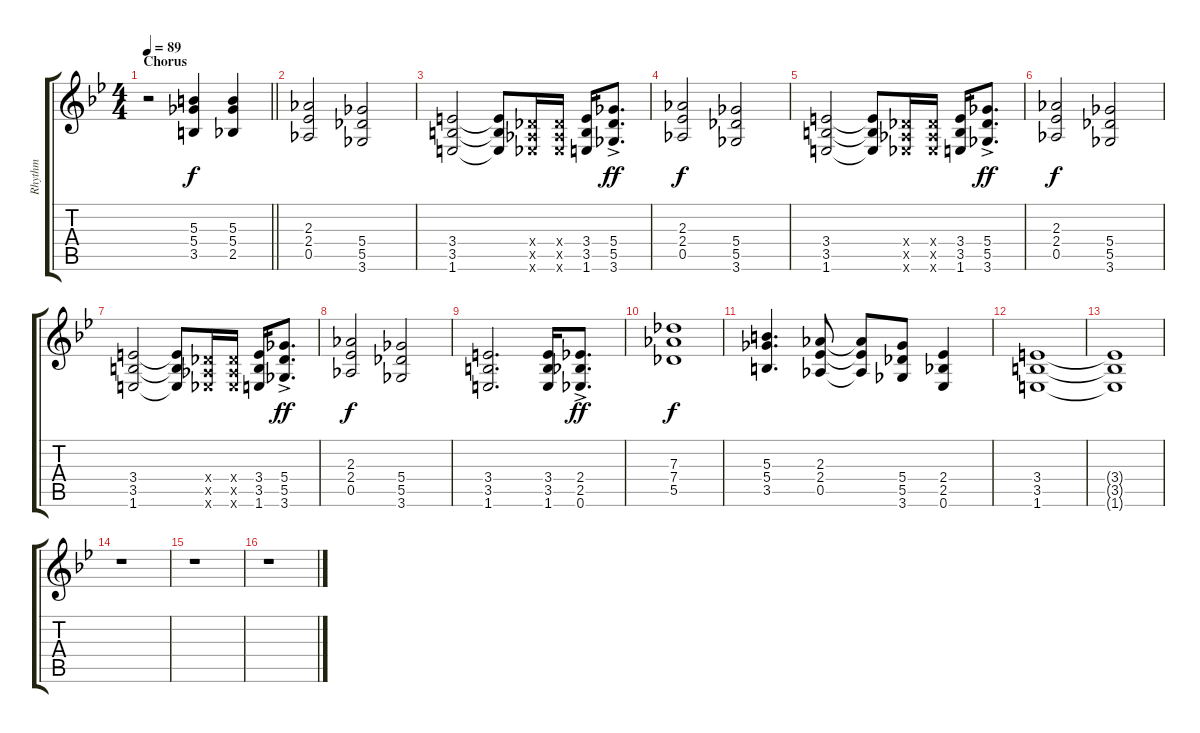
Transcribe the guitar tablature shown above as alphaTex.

\track ("Rhythm" "Rhythm") {instrument distortionguitar}
\staff {score tabs}
\tuning (Eb4 Bb3 Gb3 Db3 Ab2 Eb2) {hide}
\ts (4 4)
\section ("" "Chorus")
\tempo 89
\clef g2
\barLineRight lightlight
\ks bb
r.2{dy f} (5.3 5.4 3.5).4 (5.3 5.4 2.5).4 |
(2.3 2.4 0.5).2 (5.4 5.5 3.6).2 |
(3.4 3.5 1.6).2 (3.4{t} 3.5{t} 1.6{t}).8 (0.4{x} 0.5{x} 0.6{x}).16 (0.4{x} 0.5{x} 0.6{x}).16 (3.4 3.5 1.6).16 (5.4{ac} 5.5{ac} 3.6{ac}).8{d dy ff} |
(2.3 2.4 0.5).2{dy f} (5.4 5.5 3.6).2 |
(3.4 3.5 1.6).2 (3.4{t} 3.5{t} 1.6{t}).8 (0.4{x} 0.5{x} 0.6{x}).16 (0.4{x} 0.5{x} 0.6{x}).16 (3.4 3.5 1.6).16 (5.4{ac} 5.5{ac} 3.6{ac}).8{d dy ff} |
(2.3 2.4 0.5).2{dy f} (5.4 5.5 3.6).2 |
(3.4 3.5 1.6).2 (3.4{t} 3.5{t} 1.6{t}).8 (0.4{x} 0.5{x} 0.6{x}).16 (0.4{x} 0.5{x} 0.6{x}).16 (3.4 3.5 1.6).16 (5.4{ac} 5.5{ac} 3.6{ac}).8{d dy ff} |
(2.3 2.4 0.5).2{dy f} (5.4 5.5 3.6).2 |
(3.4 3.5 1.6).2{d} (3.4 3.5 1.6).16 (2.4{ac} 2.5{ac} 0.6{ac}).8{d dy ff} |
(7.3 7.4 5.5).1{dy f} |
(5.3 5.4 3.5).4{d} (2.3 2.4 0.5).8 (2.3{t} 2.4{t} 0.5{t}).8 (5.4 5.5 3.6).8 (2.4 2.5 0.6).4 |
(3.4 3.5 1.6).1 |
(3.4{t} 3.5{t} 1.6{t}).1 |
r.1 |
r.1 |
r.1
